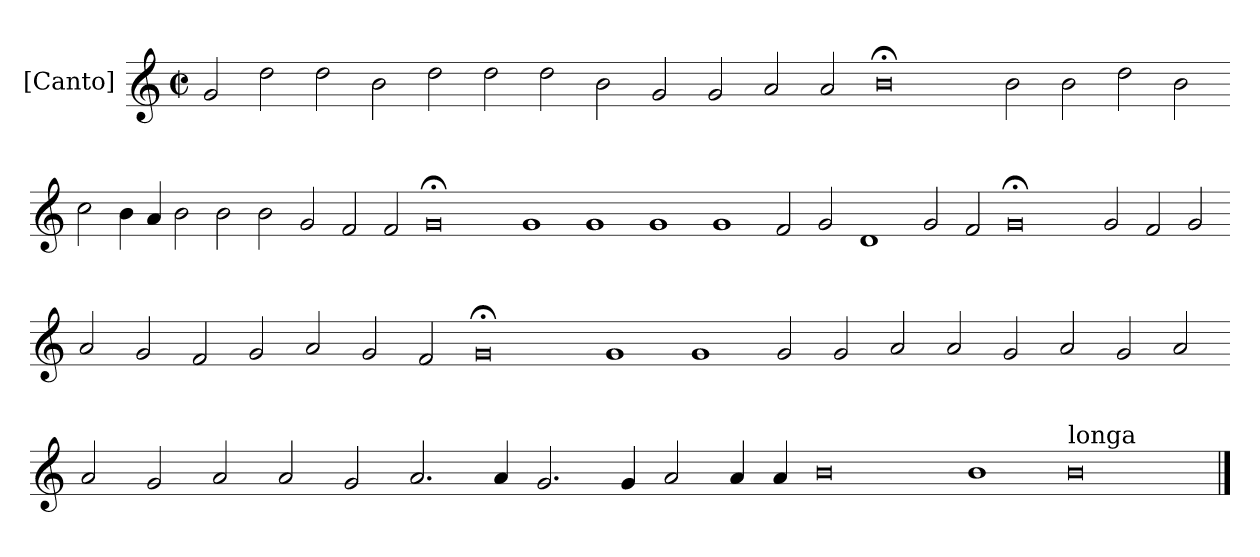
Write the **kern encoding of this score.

**kern
*part1
*staff1
*I"[Canto]
*clefG2
*M2/1
*met(c|)
=
2g
2dd
2dd
2b
2dd
2dd
2dd
2b
2g
2g
2a
2a
0b;<
2b
2b
2dd
2b
=-
2cc
4b
4a
2b
2b
2b
2g
2f
2f
0g;<
1g
1g
1g
1g
2f
2g
1d
2g
2f
0g;<
2g
2f
2g
=-
2a
2g
2f
2g
2a
2g
2f
0g;<
1g
1g
2g
2g
2a
2a
2g
2a
2g
2a
=-
2a
2g
2a
2a
2g
2.a
4a
2.g
4g
2a
4a
4a
0b
1b
!LO:TX:a:t=longa
0b
==
*-
